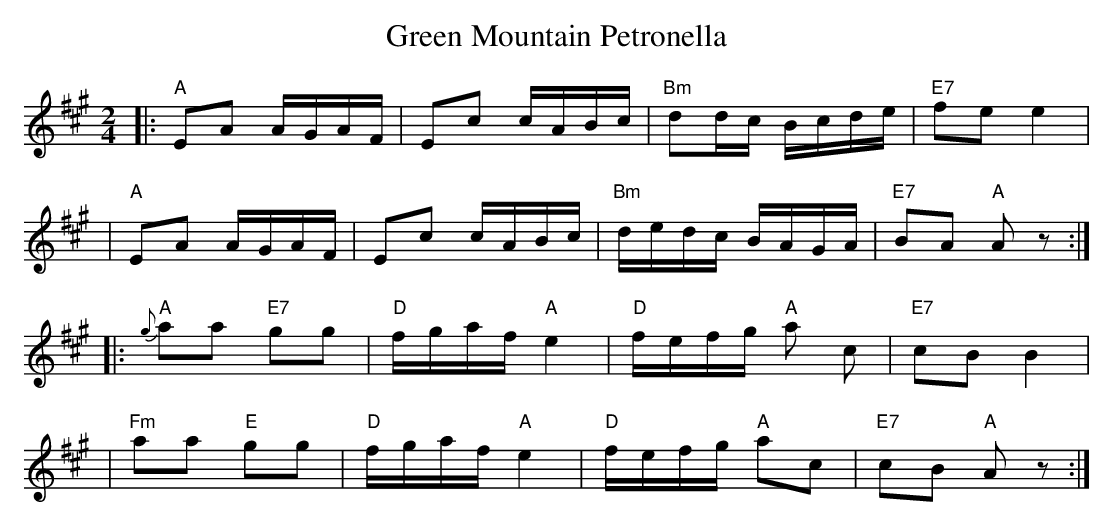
X:1
T:Green Mountain Petronella
M:2/4
L:1/16
K:A
|: "A"E2A2 AGAF | E2c2 cABc | "Bm"d2dc Bcde | "E7"f2e2 e4 |
|  "A"E2A2 AGAF | E2c2 cABc | "Bm"dedc BAGA | "E7"B2A2 "A"A2z2 :|
|: "A"{g}a2a2 "E7"g2g2 | "D"fgaf "A"e4 | "D"fefg "A"a2 c2 | "E7"c2B2 B4 |
| "Fm"a2a2 "E"g2g2 | "D"fgaf "A"e4 | "D"fefg "A"a2c2 | "E7"c2B2 "A"A2z2 :|
